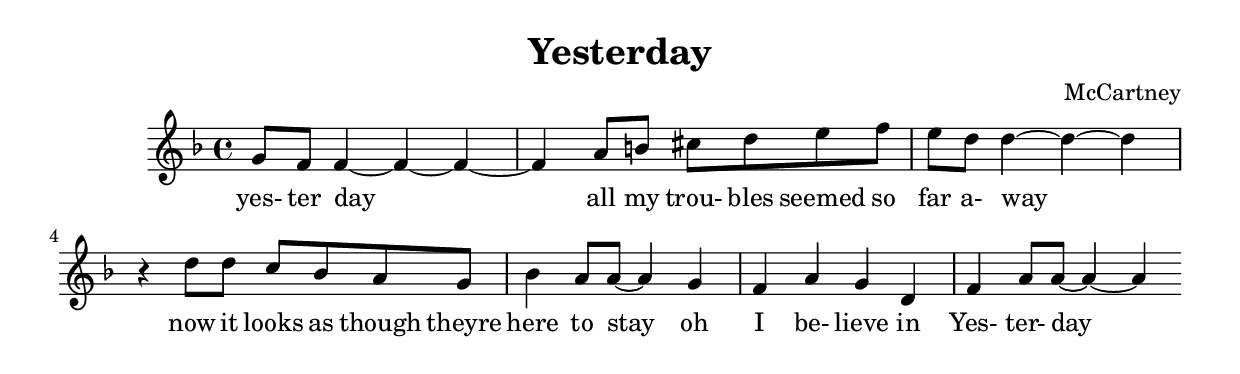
#(ly:set-option 'midi-extension "mid")
\version "2.12.3"
\include "english.ly"
\header{ title = "Yesterday" composer = "McCartney" }
\include "english.ly"
%{
Filename: yesterday
Key: f
Title: Yesterday
Author: McCartney
                                                       *
|: <R   S>   S -- --  | -- <G   M> <P#   D>  <N        S> | <N   D> D -- -- |
    yes-ter  day            all my  trou-bles seemed   so    far a- way

| -- <D   D> <P     m> <G      R> |   m   <G  G>  -- R- | S G  R     D | S  <G   G> - - :|
                                                                     .
      now it  looks as  though theyre here to stay   oh   I be-lieve in  Yes-ter-day
  
%}
melody = {
\clef treble
\key c \major
\time 4/4
\autoBeamOn  
\bar "|:"  d'8 c'8 c'4~ c'4~ c'4~ \bar "|"  c'4 e'8 fs'8 gs'8 a'8 b'8 c''8 \bar "|"  b'8 a'8 a'4~ a'4~ a'4 \bar "|"  \break
 \bar "|"  r4 a'8 a'8 g'8 f'8 e'8 d'8 \bar "|"  f'4 e'8 e'8~ e'4 d'4 \bar "|"  c'4 e'4 d'4 a4 \bar "|"  c'4 e'8 e'8~ e'4~ e'4 \bar ":|"  \break

}

text = \lyricmode {
yes- ter day all my trou- bles seemed so far a- way now it looks as though theyre here to stay oh I be- lieve in Yes- ter- day
}

\score{
\transpose c' f'
<<
\new Voice = "one" {
  \melody
}
\new Lyrics \lyricsto "one" \text
>>
\layout { }
\midi { }
}